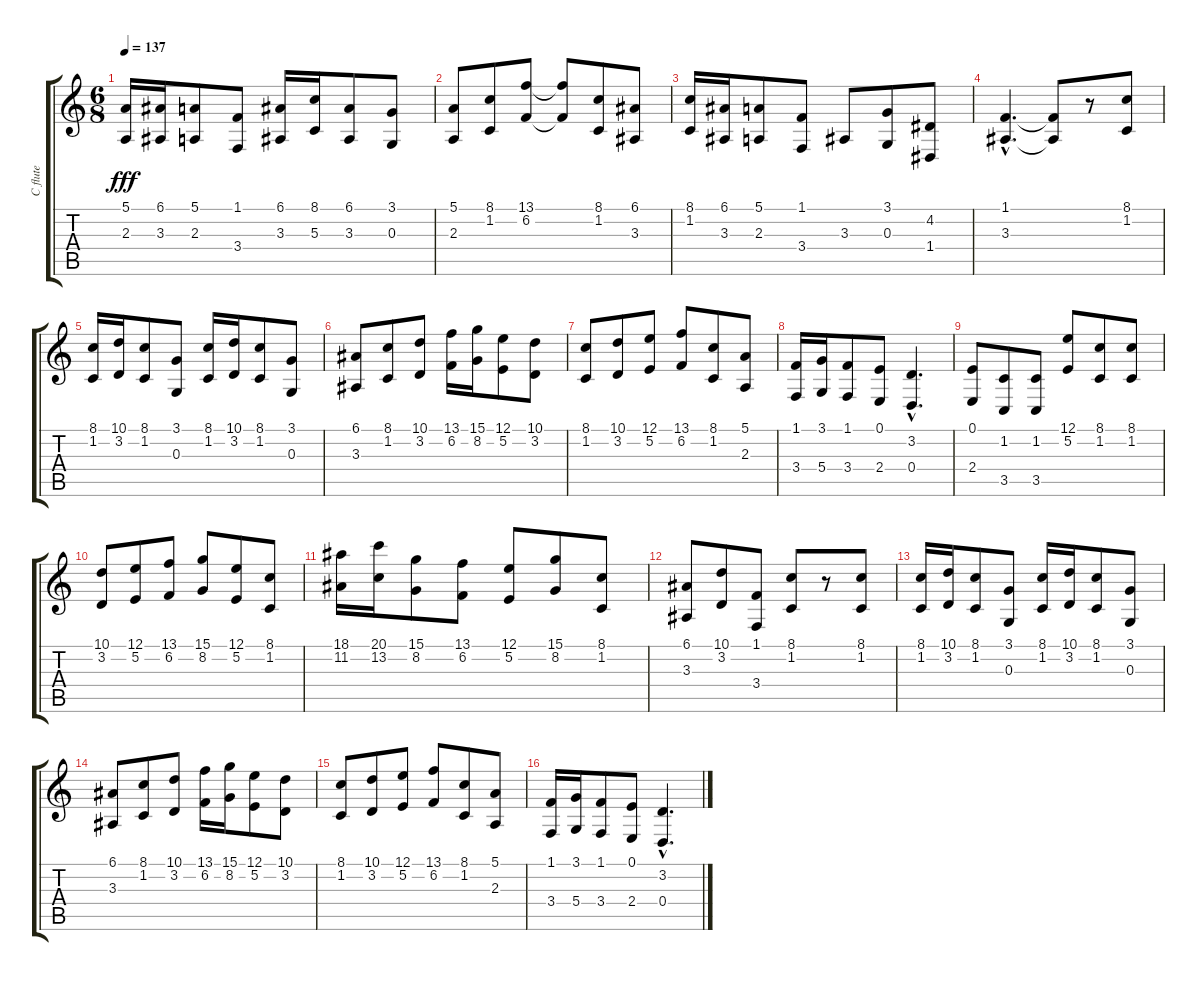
\track ("C flute" "C flute") {instrument flute}
\staff {score tabs}
\tuning (E4 B3 G3 D3 A2 E2) {hide}
\ts (6 8)
\tempo 137
\clef g2
\ks c
(5.1 2.3).16{dy fff} (6.1 3.3).16 (5.1 2.3).8 (1.1 3.4).8 (6.1 3.3).16 (8.1 5.3).16 (6.1 3.3).8 (3.1 0.3).8 |
(5.1 2.3).8 (8.1 1.2).8 (13.1 6.2).8 (13.1{t} 6.2{t}).8 (8.1 1.2).8 (6.1 3.3).8 |
(8.1 1.2).16 (6.1 3.3).16 (5.1 2.3).8 (1.1 3.4).8 3.3.8 (3.1 0.3).8 (4.2 1.4).8 |
(1.1{hac} 3.3{hac}).4{d} (1.1{t} 3.3{t}).8 r.8 (8.1 1.2).8 |
(8.1 1.2).16 (10.1 3.2).16 (8.1 1.2).8 (3.1 0.3).8 (8.1 1.2).16 (10.1 3.2).16 (8.1 1.2).8 (3.1 0.3).8 |
(6.1 3.3).8 (8.1 1.2).8 (10.1 3.2).8 (13.1 6.2).16 (15.1 8.2).16 (12.1 5.2).8 (10.1 3.2).8 |
(8.1 1.2).8 (10.1 3.2).8 (12.1 5.2).8 (13.1 6.2).8 (8.1 1.2).8 (5.1 2.3).8 |
(1.1 3.4).16 (3.1 5.4).16 (1.1 3.4).8 (0.1 2.4).8 (3.2{hac} 0.4{hac}).4{d} |
(0.1 2.4).8 (1.2 3.5).8 (1.2 3.5).8 (12.1 5.2).8 (8.1 1.2).8 (8.1 1.2).8 |
(10.1 3.2).8 (12.1 5.2).8 (13.1 6.2).8 (15.1 8.2).8 (12.1 5.2).8 (8.1 1.2).8 |
(18.1 11.2).16 (20.1 13.2).16 (15.1 8.2).8 (13.1 6.2).8 (12.1 5.2).8 (15.1 8.2).8 (8.1 1.2).8 |
(6.1 3.3).8 (10.1 3.2).8 (1.1 3.4).8 (8.1 1.2).8 r.8 (8.1 1.2).8 |
(8.1 1.2).16 (10.1 3.2).16 (8.1 1.2).8 (3.1 0.3).8 (8.1 1.2).16 (10.1 3.2).16 (8.1 1.2).8 (3.1 0.3).8 |
(6.1 3.3).8 (8.1 1.2).8 (10.1 3.2).8 (13.1 6.2).16 (15.1 8.2).16 (12.1 5.2).8 (10.1 3.2).8 |
(8.1 1.2).8 (10.1 3.2).8 (12.1 5.2).8 (13.1 6.2).8 (8.1 1.2).8 (5.1 2.3).8 |
(1.1 3.4).16 (3.1 5.4).16 (1.1 3.4).8 (0.1 2.4).8 (3.2{hac} 0.4{hac}).4{d}
